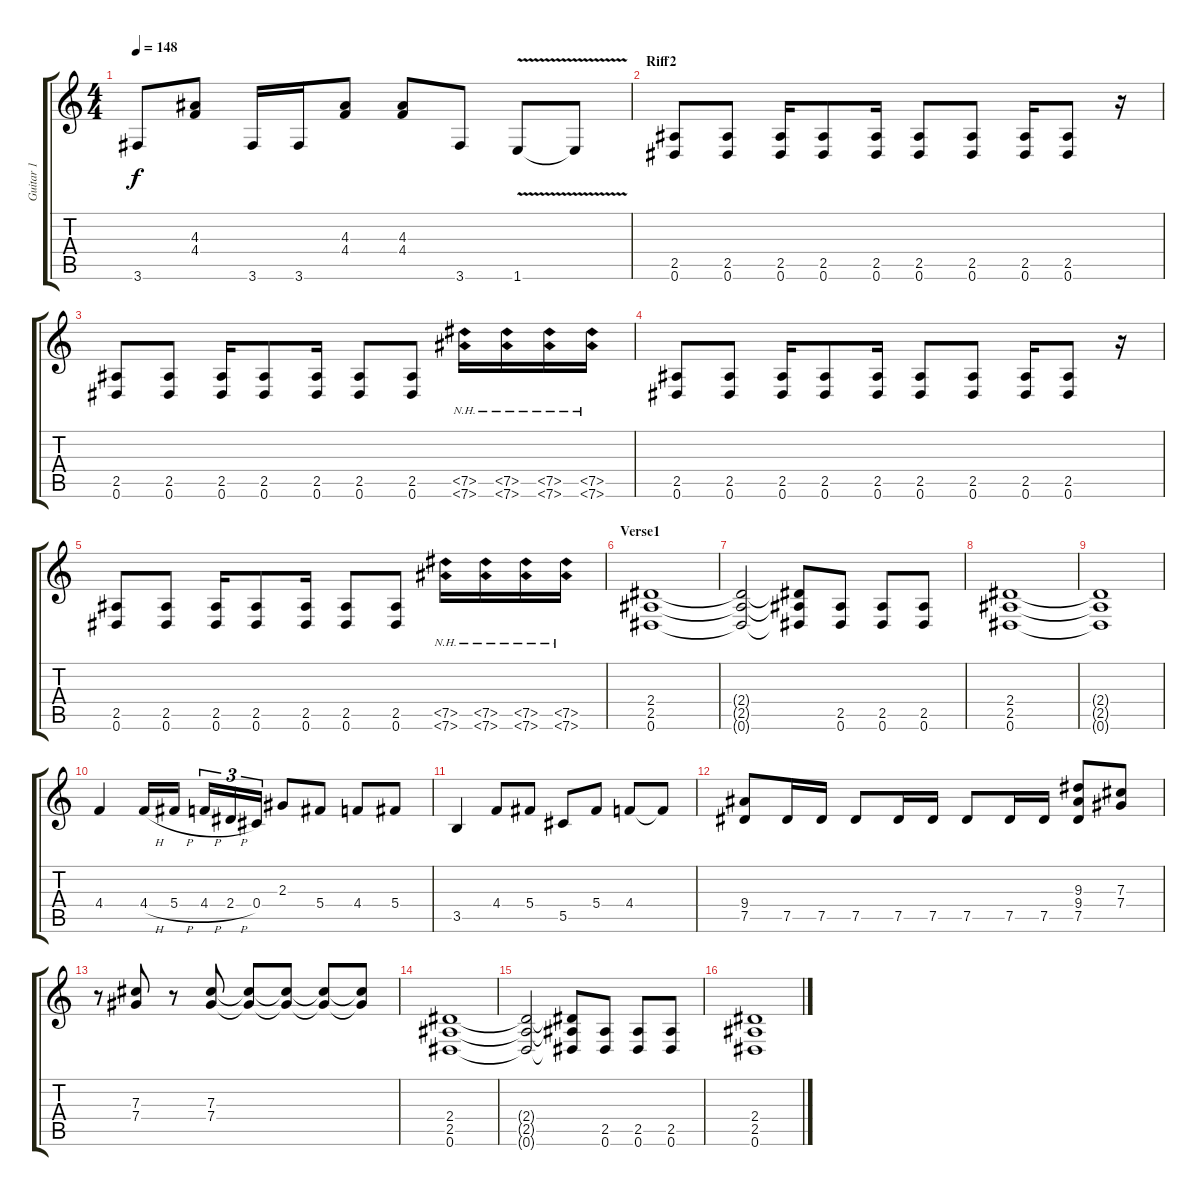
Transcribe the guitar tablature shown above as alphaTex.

\track ("Guitar 1" "Guitar 1") {instrument distortionguitar}
\staff {score tabs}
\tuning (Eb4 Bb3 Gb3 Db3 Ab2 Eb2) {hide}
\ts (4 4)
\tempo 148
\clef g2
\ks c
3.6.8{dy f} (4.3 4.4).8 3.6.16 3.6.16 (4.3 4.4).8 (4.3 4.4).8 3.6.8 1.6{v}.8 1.6{t}.8 |
\section ("" "Riff2")
(2.5 0.6).8 (2.5 0.6).8 (2.5 0.6).16 (2.5 0.6).8 (2.5 0.6).16 (2.5 0.6).8 (2.5 0.6).8 (2.5 0.6).16 (2.5 0.6).8 r.16 |
(2.5 0.6).8 (2.5 0.6).8 (2.5 0.6).16 (2.5 0.6).8 (2.5 0.6).16 (2.5 0.6).8 (2.5 0.6).8 (7.5{nh} 7.6{nh}).16 (7.5{nh} 7.6{nh}).16 (7.5{nh} 7.6{nh}).16 (7.5{nh} 7.6{nh}).16 |
(2.5 0.6).8 (2.5 0.6).8 (2.5 0.6).16 (2.5 0.6).8 (2.5 0.6).16 (2.5 0.6).8 (2.5 0.6).8 (2.5 0.6).16 (2.5 0.6).8 r.16 |
(2.5 0.6).8 (2.5 0.6).8 (2.5 0.6).16 (2.5 0.6).8 (2.5 0.6).16 (2.5 0.6).8 (2.5 0.6).8 (7.5{nh} 7.6{nh}).16 (7.5{nh} 7.6{nh}).16 (7.5{nh} 7.6{nh}).16 (7.5{nh} 7.6{nh}).16 |
\section ("" "Verse1")
(2.4 2.5 0.6).1 |
(2.4{t} 2.5{t} 0.6{t}).2 (2.4{t} 2.5{t} 0.6{t}).8 (2.5 0.6).8 (2.5 0.6).8 (2.5 0.6).8 |
(2.4 2.5 0.6).1 |
(2.4{t} 2.5{t} 0.6{t}).1 |
4.4.4 4.4{h}.16 5.4{h}.16 4.4{h}.16{tu (3 2)} 2.4{h}.16{tu (3 2)} 0.4.16{tu (3 2)} 2.3.8 5.4.8 4.4.8 5.4.8 |
3.5.4 4.4.8 5.4.8 5.5.8 5.4.8 4.4.8 4.4{t}.8 |
(9.4 7.5).8 7.5.16 7.5.16 7.5.8 7.5.16 7.5.16 7.5.8 7.5.16 7.5.16 (9.3 9.4 7.5).8 (7.3 7.4).8 |
r.8 (7.3 7.4).8 r.8 (7.3 7.4).8 (7.3{t} 7.4{t}).8 (7.3{t} 7.4{t}).8 (7.3{t} 7.4{t}).8 (7.3{t} 7.4{t}).8 |
(2.4 2.5 0.6).1 |
(2.4{t} 2.5{t} 0.6{t}).2 (2.4{t} 2.5{t} 0.6{t}).8 (2.5 0.6).8 (2.5 0.6).8 (2.5 0.6).8 |
(2.4 2.5 0.6).1
